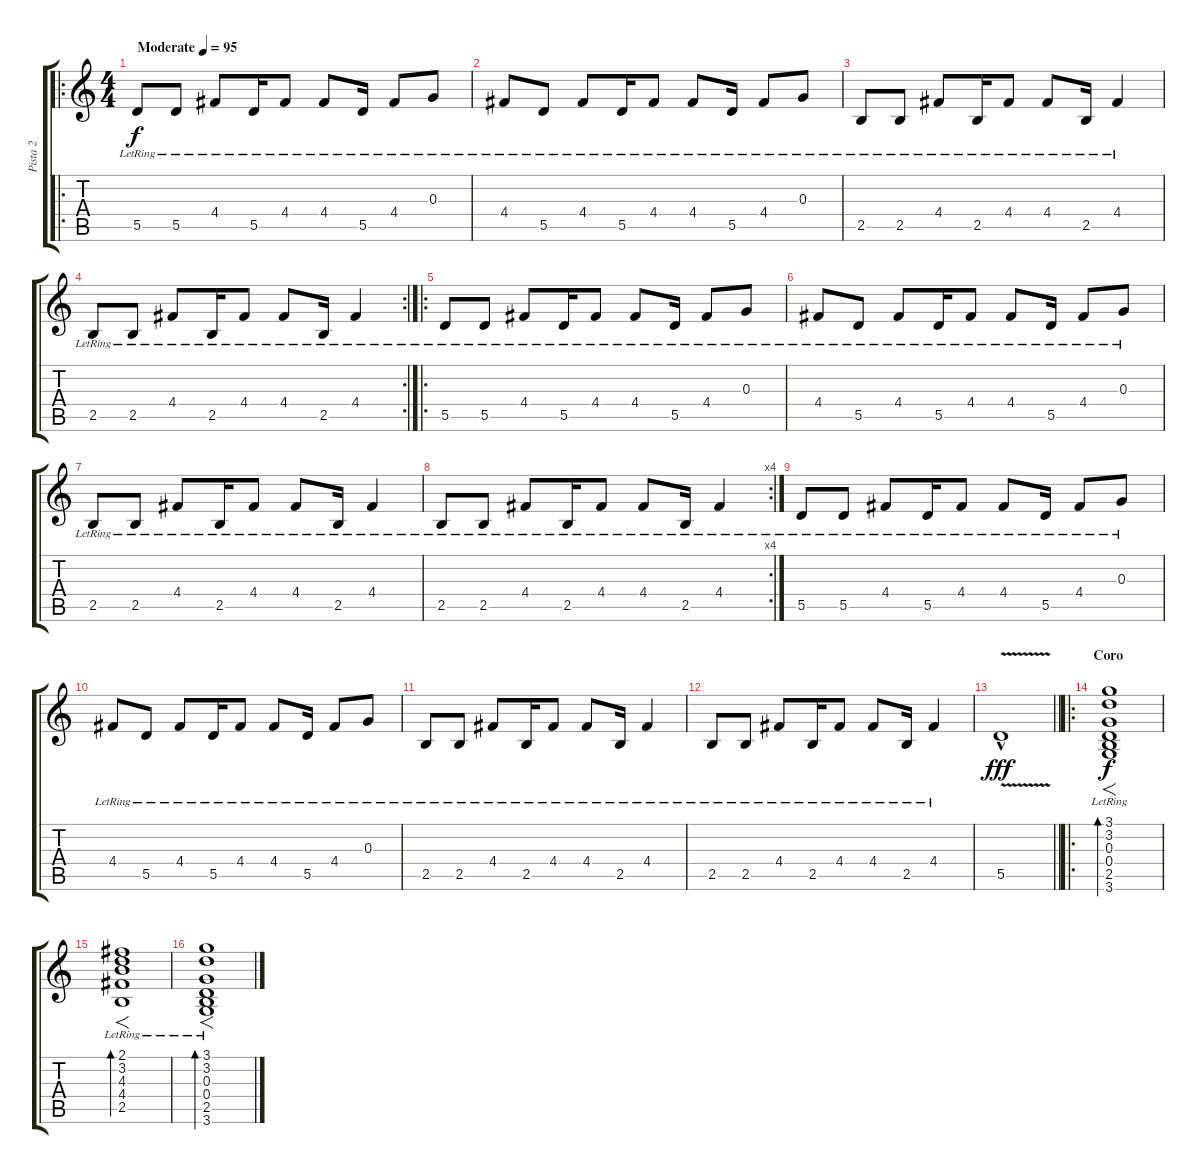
\track ("Pista 2" "Pista 2") {instrument electricguitarjazz}
\staff {score tabs}
\tuning (E4 B3 G3 D3 A2 E2) {hide}
\ro
\ts (4 4)
\tempo (95 "Moderate")
\clef g2
\ks c
5.5{lr}.8{dy f instrument electricguitarjazz} 5.5{lr}.8 4.4{lr}.8 5.5{lr}.16 4.4{lr}.8 4.4{lr}.8 5.5{lr}.16 4.4{lr}.8 0.3{lr}.8 |
4.4{lr}.8 5.5{lr}.8 4.4{lr}.8 5.5{lr}.16 4.4{lr}.8 4.4{lr}.8 5.5{lr}.16 4.4{lr}.8 0.3{lr}.8 |
2.5{lr}.8 2.5{lr}.8 4.4{lr}.8 2.5{lr}.16 4.4{lr}.8 4.4{lr}.8 2.5{lr}.16 4.4{lr}.4 |
\rc 2
2.5{lr}.8 2.5{lr}.8 4.4{lr}.8 2.5{lr}.16 4.4{lr}.8 4.4{lr}.8 2.5{lr}.16 4.4{lr}.4 |
\ro
5.5{lr}.8 5.5{lr}.8 4.4{lr}.8 5.5{lr}.16 4.4{lr}.8 4.4{lr}.8 5.5{lr}.16 4.4{lr}.8 0.3{lr}.8 |
4.4{lr}.8 5.5{lr}.8 4.4{lr}.8 5.5{lr}.16 4.4{lr}.8 4.4{lr}.8 5.5{lr}.16 4.4{lr}.8 0.3{lr}.8 |
2.5{lr}.8 2.5{lr}.8 4.4{lr}.8 2.5{lr}.16 4.4{lr}.8 4.4{lr}.8 2.5{lr}.16 4.4{lr}.4 |
\rc 4
2.5{lr}.8 2.5{lr}.8 4.4{lr}.8 2.5{lr}.16 4.4{lr}.8 4.4{lr}.8 2.5{lr}.16 4.4{lr}.4 |
5.5{lr}.8 5.5{lr}.8 4.4{lr}.8 5.5{lr}.16 4.4{lr}.8 4.4{lr}.8 5.5{lr}.16 4.4{lr}.8 0.3{lr}.8 |
4.4{lr}.8 5.5{lr}.8 4.4{lr}.8 5.5{lr}.16 4.4{lr}.8 4.4{lr}.8 5.5{lr}.16 4.4{lr}.8 0.3{lr}.8 |
2.5{lr}.8 2.5{lr}.8 4.4{lr}.8 2.5{lr}.16 4.4{lr}.8 4.4{lr}.8 2.5{lr}.16 4.4{lr}.4 |
2.5{lr}.8 2.5{lr}.8 4.4{lr}.8 2.5{lr}.16 4.4{lr}.8 4.4{lr}.8 2.5{lr}.16 4.4{lr}.4 |
\barLineRight lightlight
5.5{v hac}.1{dy fff} |
\ro
\section ("" "Coro")
(3.1{lr} 3.2{lr} 0.3{lr} 0.4{lr} 2.5{lr} 3.6{lr}).1{f bd 60 dy f volume 16} |
(2.1{lr} 3.2{lr} 4.3{lr} 4.4{lr} 2.5{lr}).1{f bd 60 volume 16} |
(3.1{lr} 3.2{lr} 0.3{lr} 0.4{lr} 2.5{lr} 3.6{lr}).1{f bd 60 volume 16}
